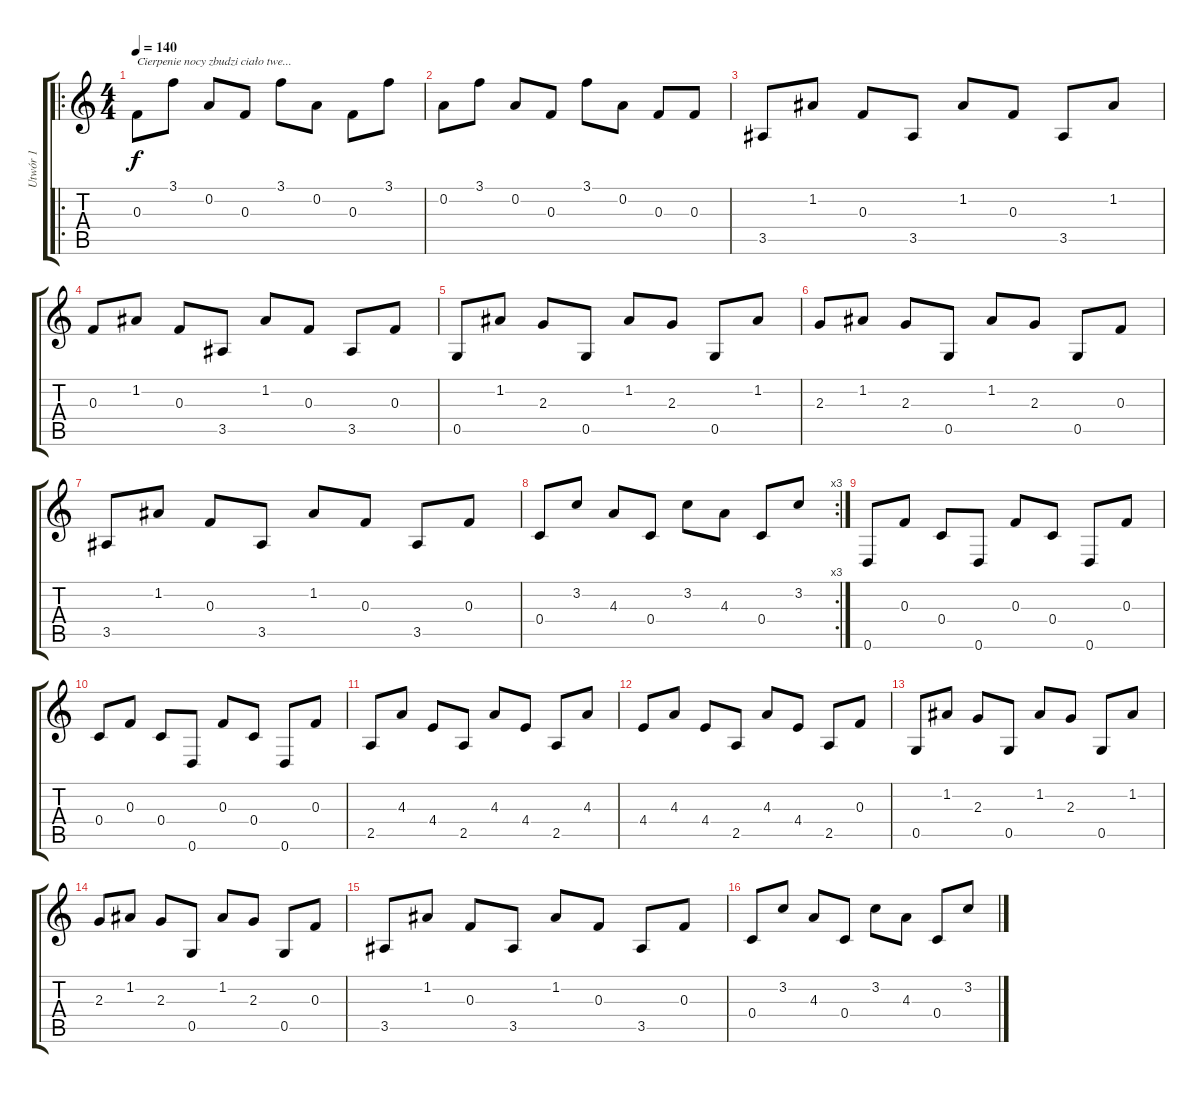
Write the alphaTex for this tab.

\track ("Utwór 1" "Utwór 1") {instrument acousticguitarsteel}
\staff {score tabs}
\tuning (D4 A3 F3 C3 G2 D2) {hide}
\ro
\ts (4 4)
\tempo 140
\clef g2
\ks c
0.3.8{txt "Cierpenie nocy zbudzi ciało twe..." dy f} 3.1.8 0.2.8 0.3.8 3.1.8 0.2.8 0.3.8 3.1.8 |
0.2.8 3.1.8 0.2.8 0.3.8 3.1.8 0.2.8 0.3.8 0.3.8 |
3.5.8 1.2.8 0.3.8 3.5.8 1.2.8 0.3.8 3.5.8 1.2.8 |
0.3.8 1.2.8 0.3.8 3.5.8 1.2.8 0.3.8 3.5.8 0.3.8 |
0.5.8 1.2.8 2.3.8 0.5.8 1.2.8 2.3.8 0.5.8 1.2.8 |
2.3.8 1.2.8 2.3.8 0.5.8 1.2.8 2.3.8 0.5.8 0.3.8 |
3.5.8 1.2.8 0.3.8 3.5.8 1.2.8 0.3.8 3.5.8 0.3.8 |
\rc 3
0.4.8 3.2.8 4.3.8 0.4.8 3.2.8 4.3.8 0.4.8 3.2.8 |
0.6.8 0.3.8 0.4.8 0.6.8 0.3.8 0.4.8 0.6.8 0.3.8 |
0.4.8 0.3.8 0.4.8 0.6.8 0.3.8 0.4.8 0.6.8 0.3.8 |
2.5.8 4.3.8 4.4.8 2.5.8 4.3.8 4.4.8 2.5.8 4.3.8 |
4.4.8 4.3.8 4.4.8 2.5.8 4.3.8 4.4.8 2.5.8 0.3.8 |
0.5.8 1.2.8 2.3.8 0.5.8 1.2.8 2.3.8 0.5.8 1.2.8 |
2.3.8 1.2.8 2.3.8 0.5.8 1.2.8 2.3.8 0.5.8 0.3.8 |
3.5.8 1.2.8 0.3.8 3.5.8 1.2.8 0.3.8 3.5.8 0.3.8 |
0.4.8 3.2.8 4.3.8 0.4.8 3.2.8 4.3.8 0.4.8 3.2.8
